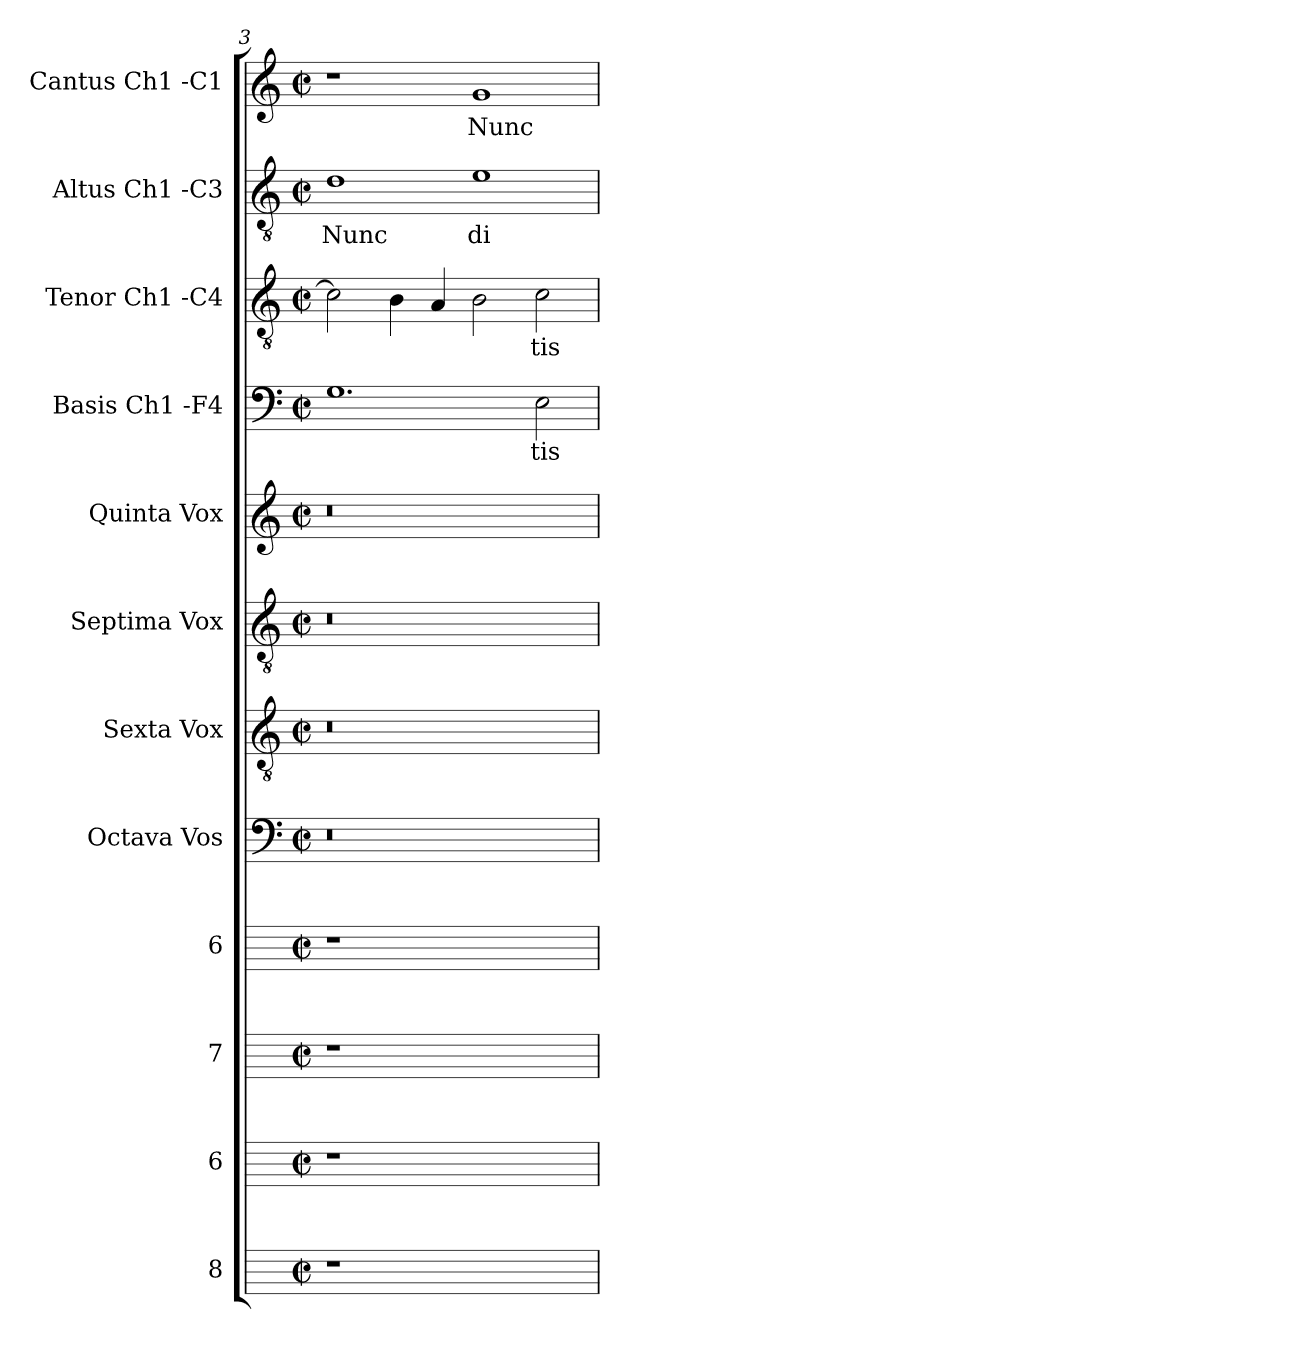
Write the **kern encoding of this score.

**kern	**kern	**kern	**kern	**kern	**kern	**kern	**kern	**kern	**text	**kern	**text	**kern	**text	**kern	**text
*part12	*part11	*part10	*part9	*part8	*part7	*part6	*part5	*part4	*part4	*part3	*part3	*part2	*part2	*part1	*part1
*staff12	*staff11	*staff10	*staff9	*staff8	*staff7	*staff6	*staff5	*staff4	*staff4	*staff3	*staff3	*staff2	*staff2	*staff1	*staff1
*I"8	*I"6	*I"7	*I"6	*I"Octava  Vos	*I"Sexta  Vox	*I"Septima  Vox	*I"Quinta  Vox	*I"Basis  Ch1 -F4	*	*I"Tenor  Ch1 -C4	*	*I"Altus  Ch1 -C3	*	*I"Cantus  Ch1 -C1	*
*	*	*	*	*	*	*	*	*I'B	*	*I'T	*	*I'A	*	*I'C	*
*	*	*	*	*clefF4	*clefGv2	*clefGv2	*clefG2	*clefF4	*	*clefGv2	*	*clefGv2	*	*clefG2	*
*k[]	*k[]	*k[]	*k[]	*k[]	*k[]	*k[]	*k[]	*k[]	*	*k[]	*	*k[]	*	*k[]	*
*C:	*C:	*C:	*C:	*C:	*C:	*C:	*C:	*C:	*	*C:	*	*C:	*	*C:	*
*M2/2	*M2/2	*M2/2	*M2/2	*M2/2	*M2/2	*M2/2	*M2/2	*M2/2	*	*M2/2	*	*M2/2	*	*M2/2	*
*met(c|)	*met(c|)	*met(c|)	*met(c|)	*met(c|)	*met(c|)	*met(c|)	*met(c|)	*met(c|)	*	*met(c|)	*	*met(c|)	*	*met(c|)	*
=3	=3	=3	=3	=3	=3	=3	=3	=3	=3	=3	=3	=3	=3	=3	=3
!	!	!	!	!	!	!	!	!	!LO:LY:b:cj	!	!LO:LY:b:cj	!	!LO:LY:b:cj	!	!
1r	1r	1r	1r	0r	0r	0r	0r	1.G	--	2c\]	--	1d	Nunc	1r	.
!	!	!	!	!	!	!	!	!	!	!	!LO:LY:b:cj	!	!	!	!
.	.	.	.	.	.	.	.	.	.	4B\	--	.	.	.	.
!	!	!	!	!	!	!	!	!	!	!	!LO:LY:b:cj	!	!	!	!
.	.	.	.	.	.	.	.	.	.	4A/	--	.	.	.	.
!	!	!	!	!	!	!	!	!	!	!	!LO:LY:b:cj	!	!LO:LY:b:cj	!	!LO:LY:b:cj
1ryy	1ryy	1ryy	1ryy	.	.	.	.	.	.	2B\	--	1e	di-	1g	Nunc
!	!	!	!	!	!	!	!	!	!LO:LY:b:cj	!	!LO:LY:b:cj	!	!	!	!
.	.	.	.	.	.	.	.	2E\	-tis	2c\	-tis	.	.	.	.
=	=	=	=	=	=	=	=	=	=	=	=	=	=	=	=
*-	*-	*-	*-	*-	*-	*-	*-	*-	*-	*-	*-	*-	*-	*-	*-
